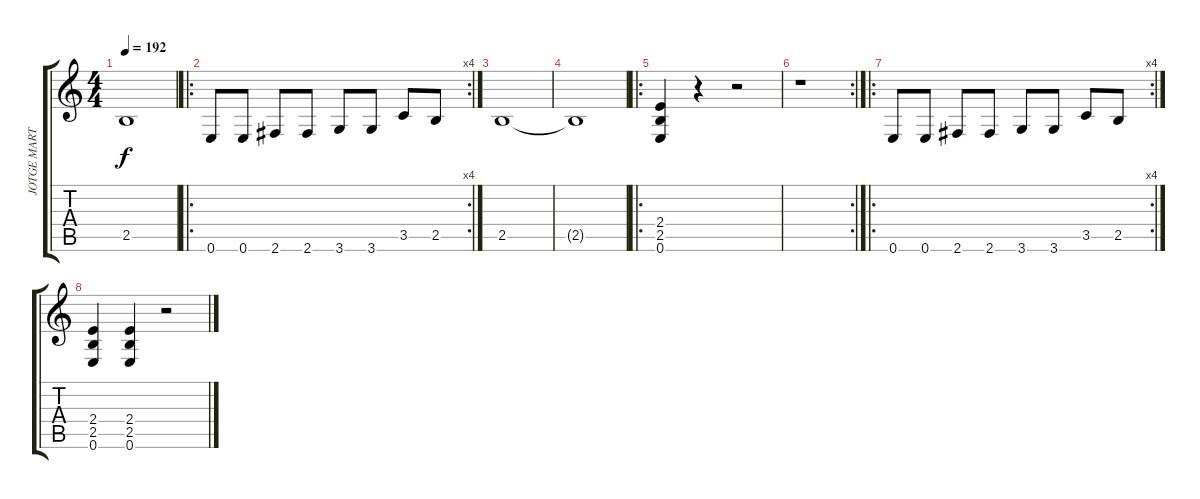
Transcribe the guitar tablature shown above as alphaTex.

\track ("JOTGE MARTINEZ" "JOTGE MART") {instrument overdrivenguitar}
\staff {score tabs}
\tuning (E4 B3 G3 D3 A2 E2) {hide}
\ts (4 4)
\tempo 192
\clef g2
\ks c
2.5{t}.1{dy f} |
\ro
\rc 4
0.6.8 0.6.8 2.6.8 2.6.8 3.6.8 3.6.8 3.5.8 2.5.8 |
2.5.1 |
2.5{t}.1 |
\ro
(2.4 2.5 0.6).4 r.4 r.2 |
\rc 2
r.1 |
\ro
\rc 4
0.6.8 0.6.8 2.6.8 2.6.8 3.6.8 3.6.8 3.5.8 2.5.8 |
(2.4 2.5 0.6).4 (2.4 2.5 0.6).4 r.2
